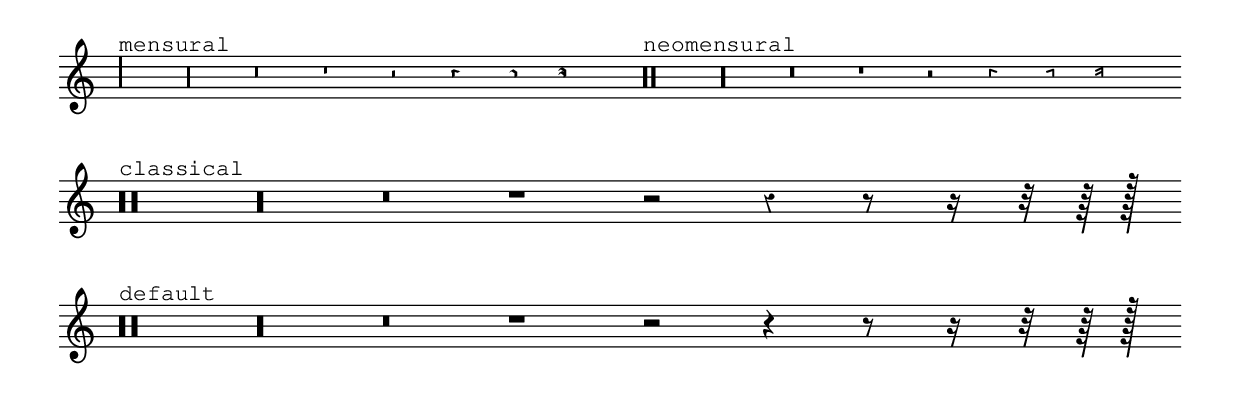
%% Do not edit this file; it is auto-generated from LSR http://lsr.dsi.unimi.it
%% This file is in the public domain.
\version "2.11.66"

\header {
  lsrtags = "rhythms, ancient-notation, tweaks-and-overrides"

  doctitlees = "Estilos de silencios"
  texidoces = "
Los silencios se pueden imprimir en distintos estilos.
"

  doctitlede = "Pausenstile"
  texidocde = "
Pausen können in verschiedenen Stilen dargestellt werden.
"

  texidoc = "
Rests may be used in various styles.




"
  doctitle = "Rest styles"
} % begin verbatim

\layout {
  indent = 0.0
  \context {
    \Staff
    \remove "Time_signature_engraver"
  }
}

\new Staff \relative c {
  \cadenzaOn
  \override Staff.Rest #'style = #'mensural
  r\maxima^\markup \typewriter { mensural }
  r\longa r\breve r1 r2 r4 r8 r16 s32 s64 s128 s128
  \bar ""
  
  \override Staff.Rest #'style = #'neomensural
  r\maxima^\markup \typewriter { neomensural }
  r\longa r\breve r1 r2 r4 r8 r16 s32 s64 s128 s128
  \bar ""
  
  \override Staff.Rest #'style = #'classical
  r\maxima^\markup \typewriter { classical }
  r\longa r\breve r1 r2 r4 r8 r16 r32 r64 r128 s128
  \bar ""
  
  \override Staff.Rest  #'style = #'default
  r\maxima^\markup \typewriter { default }
  r\longa r\breve r1 r2 r4 r8 r16 r32 r64 r128 s128
}
